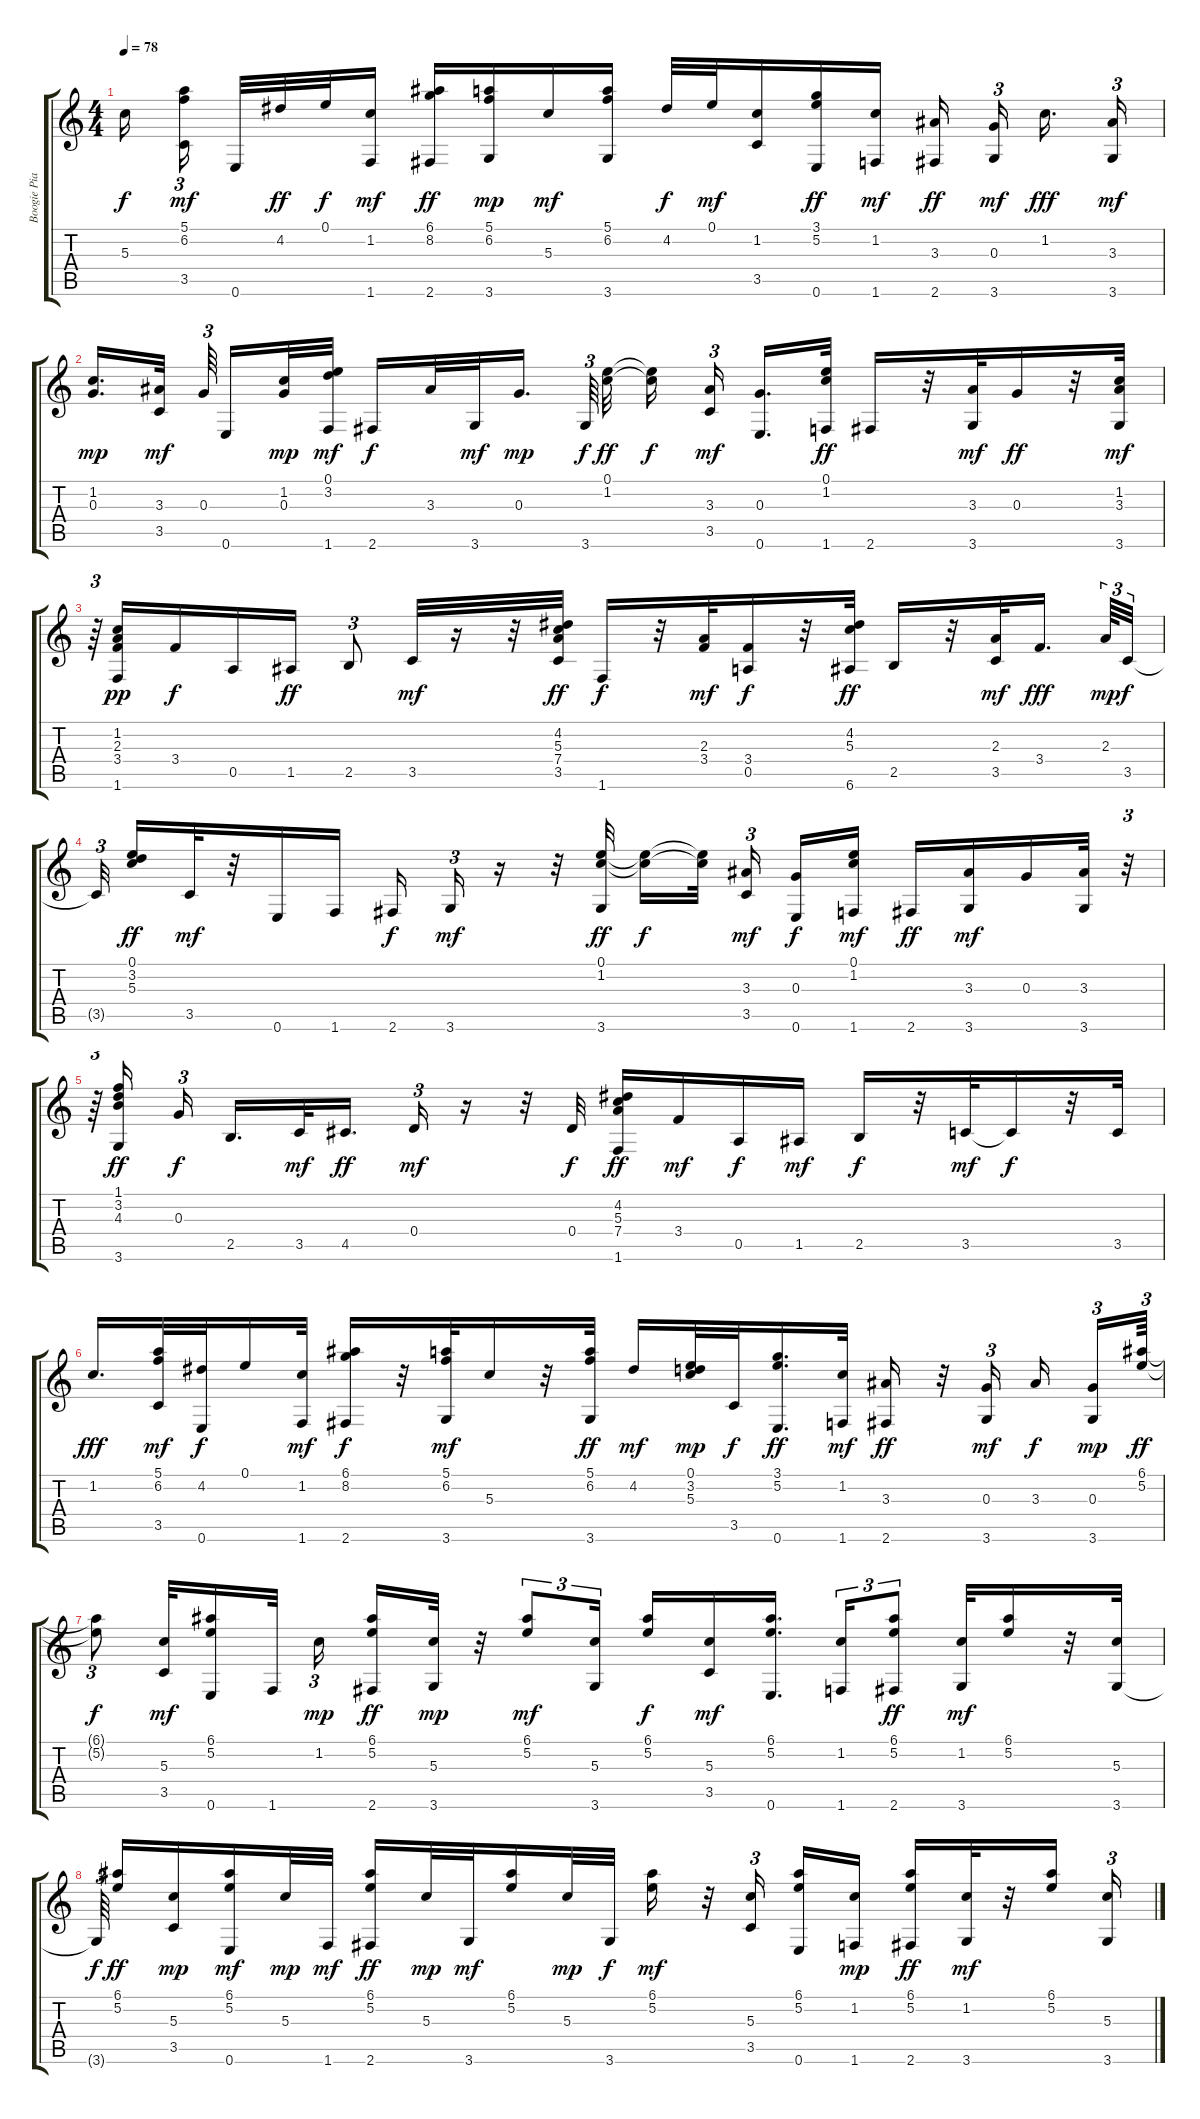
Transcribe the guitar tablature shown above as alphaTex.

\track ("Boogie Piano" "Boogie Pia") {instrument acousticguitarsteel}
\staff {score tabs}
\tuning (E4 B3 G3 D3 A2 E2) {hide}
\ts (4 4)
\tempo 78
\clef g2
\ks c
5.3.16{dy f beam splitsecondary} (5.1 6.2 3.5).16{tu (3 2) dy mf beam splitsecondary} 0.6.32 4.2.32{dy ff} 0.1.32{dy f} (1.2 1.6).16{dy mf} (6.1 8.2 2.6).16{dy ff} (5.1 6.2 3.6).16{dy mp} 5.3.16{dy mf} (5.1 6.2 3.6).16 4.2.32{dy f} 0.1.32{dy mf} (1.2 3.5).16 (3.1 5.2 0.6).16{dy ff} (1.2 1.6).16{dy mf} (3.3 2.6).16{dy ff beam splitsecondary} (0.3 3.6).16{tu (3 2) dy mf beam splitsecondary} 1.2.16{d dy fff} (3.3 3.6).16{tu (3 2) dy mf} |
(1.2 0.3).16{d dy mp} (3.3 3.5).32{dy mf beam splitsecondary} 0.3.64{tu (3 2) beam splitsecondary} 0.6.16 (1.2 0.3).32{dy mp} (0.1 3.2 1.6).32{dy mf} 2.6.16{dy f} 3.3.32 3.6.32{dy mf} 0.3.16{d dy mp beam splitsecondary} 3.6.64{tu (3 2) dy f} (0.1 1.2).32{dy ff} (0.1{t} 1.2{t}).16{dy f beam splitsecondary} (3.3 3.5).16{tu (3 2) dy mf beam splitsecondary} (0.3 0.6).16{d} (0.1 1.2 1.6).32{dy ff} 2.6.16 r.32 (3.3 3.6).32{dy mf} 0.3.16{dy ff} r.32 (1.2 3.3 3.6).32{dy mf} |
r.64{tu (3 2)} (1.2 2.3 3.4 1.6).16{dy pp} 3.4.16{dy f} 0.5.16 1.5.16{dy ff} 2.5.8{tu (3 2)} 3.5.32{dy mf} r.16 r.32 (4.2 5.3 7.4 3.5).32{dy ff} 1.6.16{dy f} r.32 (2.3 3.4).32{dy mf} (3.4 0.5).16{dy f} r.32 (4.2 5.3 6.6).32{dy ff} 2.5.16 r.32 (2.3 3.5).32{dy mf} 3.4.16{d dy fff beam splitsecondary} 2.3.64{tu (3 2) dy mp} 3.5.32{tu (3 2) dy f} |
3.5{t}.32{tu (3 2) beam splitsecondary} (0.1 3.2 5.3).16{dy ff} 3.5.32{dy mf} r.32 0.6.16 1.6.16 2.6.16{dy f} 3.6.16{tu (3 2) dy mf} r.16 r.32 (0.1 1.2 3.6).32{dy ff} (0.1{t} 1.2{t}).16{dy f} (0.1{t} 1.2{t}).32{beam splitsecondary} (3.3 3.5).16{tu (3 2) dy mf beam splitsecondary} (0.3 0.6).16{dy f} (0.1 1.2 1.6).16{dy mf} 2.6.16{dy ff} (3.3 3.6).16{dy mf} 0.3.16 (3.3 3.6).32 r.32{tu (3 2)} |
r.64{tu (3 2)} (1.1 3.2 4.3 3.6).16{dy ff beam splitsecondary} 0.3.16{tu (3 2) dy f beam splitsecondary} 2.5.16{d} 3.5.32{dy mf} 4.5.16{d dy ff} 0.4.16{tu (3 2) dy mf} r.16 r.32 0.4.32{dy f} (4.2 5.3 7.4 1.6).16{dy ff} 3.4.16{dy mf} 0.5.16{dy f} 1.5.16{dy mf} 2.5.16{dy f} r.32 3.5.32{dy mf} 3.5{t}.16{dy f} r.32 3.5.32 |
1.2.16{d dy fff} (5.1 6.2 3.5).32{dy mf} (4.2 0.6).32{dy f} 0.1.16 (1.2 1.6).32{dy mf} (6.1 8.2 2.6).16{dy f} r.32 (5.1 6.2 3.6).32{dy mf} 5.3.16 r.32 (5.1 6.2 3.6).32{dy ff} 4.2.16{dy mf} (0.1 3.2 5.3).32{dy mp} 3.5.32{dy f} (3.1 5.2 0.6).16{d dy ff} (1.2 1.6).32{dy mf} (3.3 2.6).16{dy ff} r.32 (0.3 3.6).16{tu (3 2) dy mf beam splitsecondary} 3.3.16{dy f beam splitsecondary} (0.3 3.6).16{tu (3 2) dy mp} (6.1 5.2).64{tu (3 2) dy ff} |
(6.1{t} 5.2{t}).8{tu (3 2) dy f} (5.3 3.5).32{dy mf} (6.1 5.2 0.6).16 1.6.32{beam splitsecondary} 1.2.16{tu (3 2) dy mp} (6.1 5.2 2.6).16{dy ff} (5.3 3.6).32{dy mp} r.32 (6.1 5.2).8{tu (3 2) dy mf} (5.3 3.6).16{tu (3 2)} (6.1 5.2).16{dy f} (5.3 3.5).16{dy mf} (6.1 5.2 0.6).16{d beam splitsecondary} (1.2 1.6).16{tu (3 2)} (6.1 5.2 2.6).8{tu (3 2) dy ff} (1.2 3.6).32{dy mf} (6.1 5.2).16 r.32 (5.3 3.6).32 |
3.6{t}.64{tu (3 2) dy f beam splitsecondary} (6.1 5.2).16{dy ff} (5.3 3.5).16{dy mp} (6.1 5.2 0.6).16{dy mf} 5.3.32{dy mp} 1.6.32{dy mf} (6.1 5.2 2.6).16{dy ff} 5.3.32{dy mp} 3.6.32{dy mf} (6.1 5.2).16 5.3.32{dy mp} 3.6.32{dy f} (6.1 5.2).16{dy mf} r.32 (5.3 3.5).16{tu (3 2) beam splitsecondary} (6.1 5.2 0.6).16 (1.2 1.6).16{dy mp} (6.1 5.2 2.6).16{dy ff} (1.2 3.6).32{dy mf} r.32 (6.1 5.2).16 (5.3 3.6).16{tu (3 2)}
